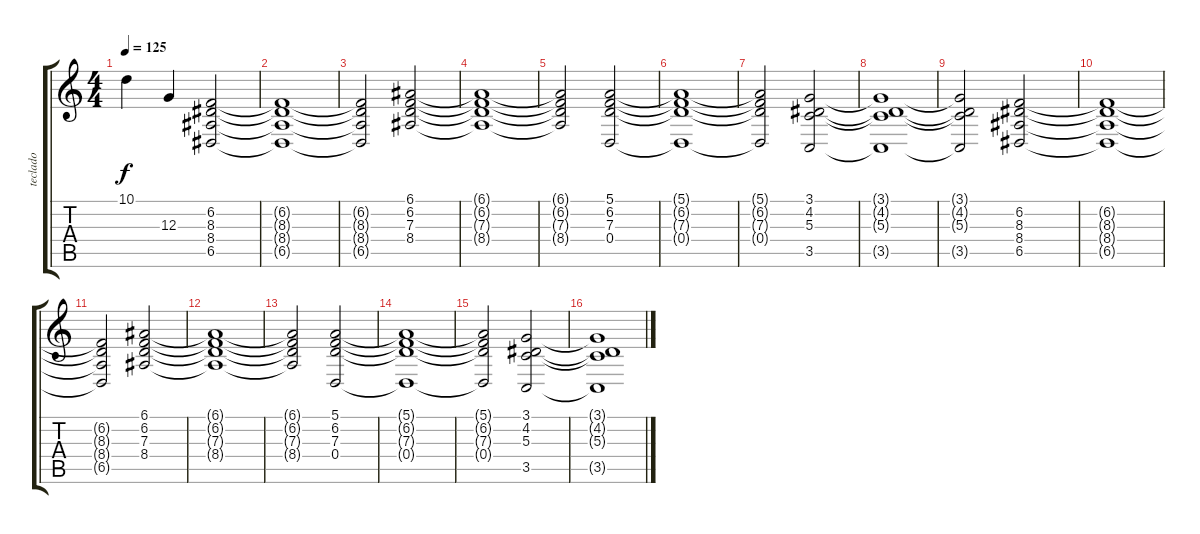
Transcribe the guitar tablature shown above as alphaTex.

\track ("teclado" "teclado") {instrument choiraahs}
\staff {score tabs}
\tuning (E4 B3 G3 D3 A2 C2) {hide}
\ts (4 4)
\tempo 125
\clef g2
\ks c
10.1.4{dy f} 12.3.4 (6.2 8.3 8.4 6.5).2{volume 6 instrument choiraahs} |
(6.2{t} 8.3{t} 8.4{t} 6.5{t}).1 |
(6.2{t} 8.3{t} 8.4{t} 6.5{t}).2 (6.1 6.2 7.3 8.4).2 |
(6.1{t} 6.2{t} 7.3{t} 8.4{t}).1 |
(6.1{t} 6.2{t} 7.3{t} 8.4{t}).2 (5.1 6.2 7.3 0.4).2 |
(5.1{t} 6.2{t} 7.3{t} 0.4{t}).1 |
(5.1{t} 6.2{t} 7.3{t} 0.4{t}).2 (3.1 4.2 5.3 3.5).2 |
(3.1{t} 4.2{t} 5.3{t} 3.5{t}).1 |
(3.1{t} 4.2{t} 5.3{t} 3.5{t}).2 (6.2 8.3 8.4 6.5).2 |
(6.2{t} 8.3{t} 8.4{t} 6.5{t}).1 |
(6.2{t} 8.3{t} 8.4{t} 6.5{t}).2 (6.1 6.2 7.3 8.4).2 |
(6.1{t} 6.2{t} 7.3{t} 8.4{t}).1 |
(6.1{t} 6.2{t} 7.3{t} 8.4{t}).2 (5.1 6.2 7.3 0.4).2 |
(5.1{t} 6.2{t} 7.3{t} 0.4{t}).1 |
(5.1{t} 6.2{t} 7.3{t} 0.4{t}).2 (3.1 4.2 5.3 3.5).2 |
(3.1{t} 4.2{t} 5.3{t} 3.5{t}).1
